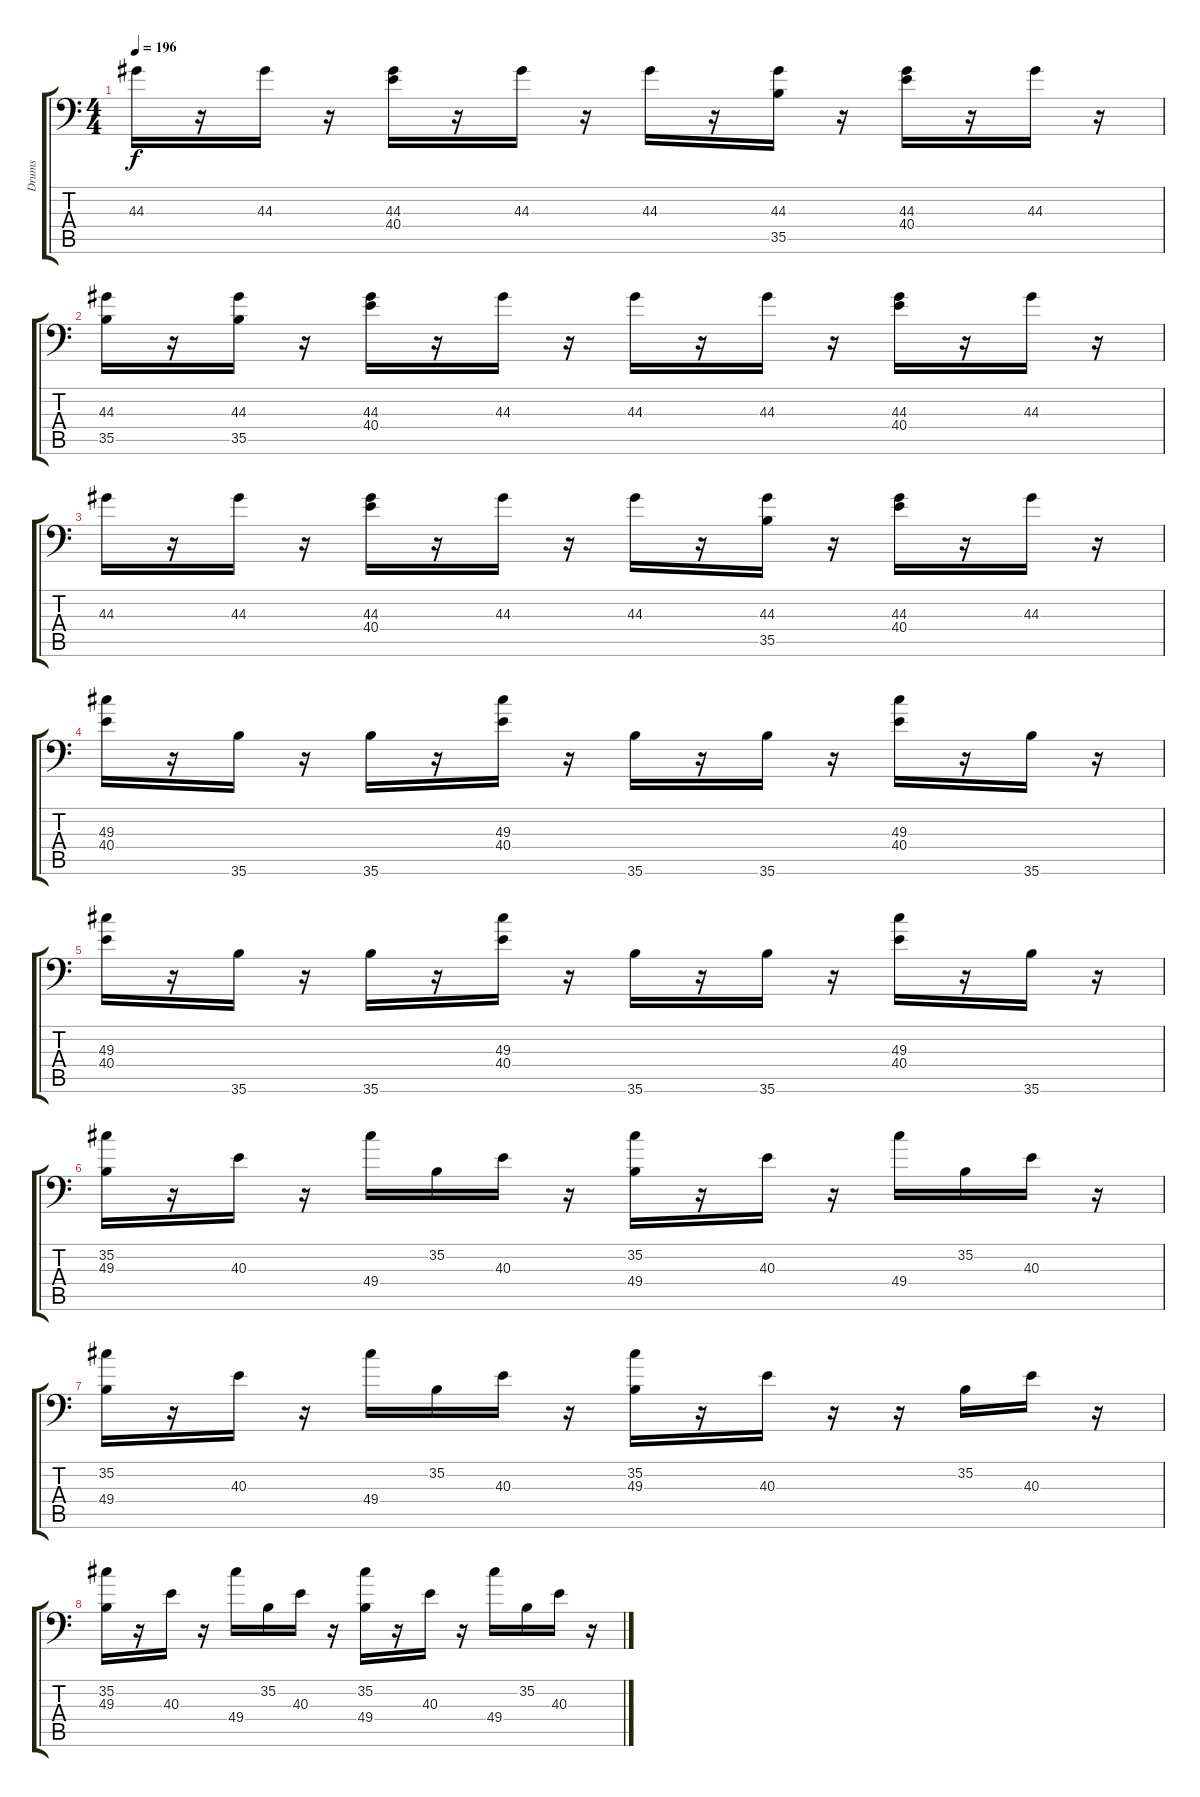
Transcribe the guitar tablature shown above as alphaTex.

\track ("Drums" "Drums") {instrument acousticgrandpiano}
\staff {score tabs}
\tuning (C-1 C-1 C-1 C-1 C-1 C-1) {hide}
\ts (4 4)
\tempo 196
\clef f4
\ks c
44.3.16{dy f} r.16 44.3.16 r.16 (44.3 40.4).16 r.16 44.3.16 r.16 44.3.16 r.16 (44.3 35.5).16 r.16 (44.3 40.4).16 r.16 44.3.16 r.16 |
(44.3 35.5).16 r.16 (44.3 35.5).16 r.16 (44.3 40.4).16 r.16 44.3.16 r.16 44.3.16 r.16 44.3.16 r.16 (44.3 40.4).16 r.16 44.3.16 r.16 |
44.3.16 r.16 44.3.16 r.16 (44.3 40.4).16 r.16 44.3.16 r.16 44.3.16 r.16 (44.3 35.5).16 r.16 (44.3 40.4).16 r.16 44.3.16 r.16 |
(49.3 40.4).16 r.16 35.6.16 r.16 35.6.16 r.16 (49.3 40.4).16 r.16 35.6.16 r.16 35.6.16 r.16 (49.3 40.4).16 r.16 35.6.16 r.16 |
(49.3 40.4).16 r.16 35.6.16 r.16 35.6.16 r.16 (49.3 40.4).16 r.16 35.6.16 r.16 35.6.16 r.16 (49.3 40.4).16 r.16 35.6.16 r.16 |
(35.2 49.3).16 r.16 40.3.16 r.16 49.4.16 35.2.16 40.3.16 r.16 (35.2 49.4).16 r.16 40.3.16 r.16 49.4.16 35.2.16 40.3.16 r.16 |
(35.2 49.4).16 r.16 40.3.16 r.16 49.4.16 35.2.16 40.3.16 r.16 (35.2 49.3).16 r.16 40.3.16 r.16 r.16 35.2.16 40.3.16 r.16 |
(35.2 49.3).16 r.16 40.3.16 r.16 49.4.16 35.2.16 40.3.16 r.16 (35.2 49.4).16 r.16 40.3.16 r.16 49.4.16 35.2.16 40.3.16 r.16
